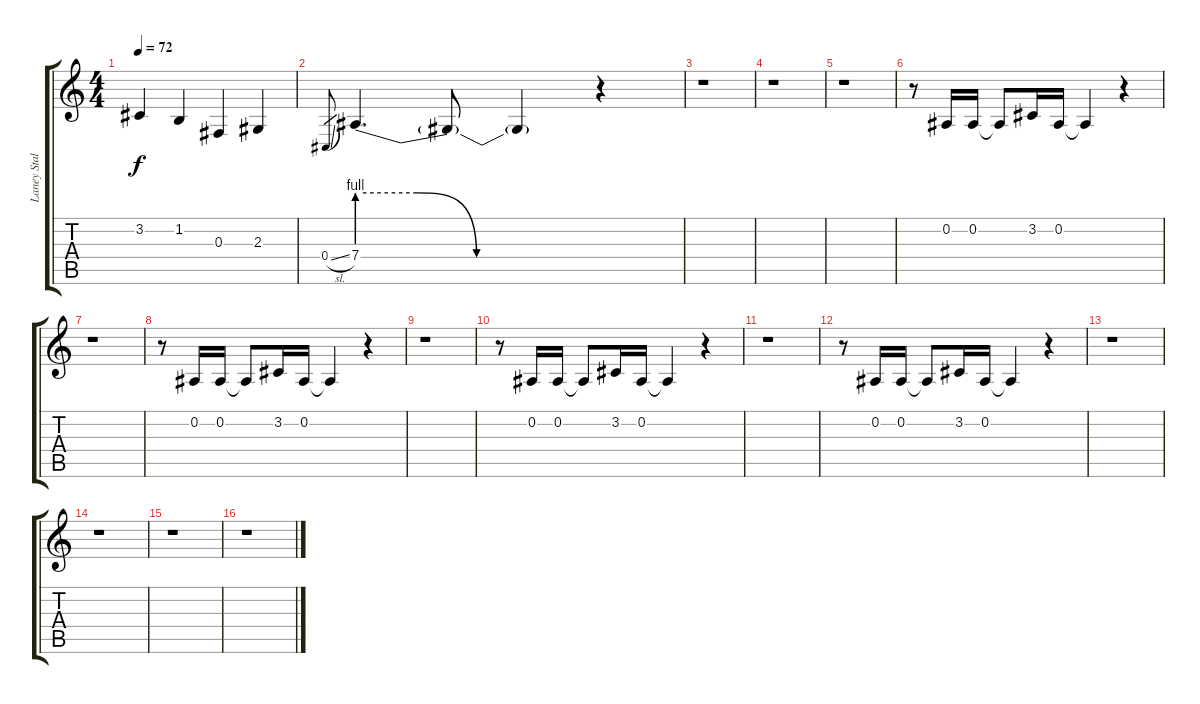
\track ("Laney Staley - Vocals" "Laney Stal") {instrument lead2sawtooth}
\staff {score tabs}
\tuning (Eb4 Bb3 Gb3 Db3 Ab2 Eb2) {hide}
\ts (4 4)
\tempo 72
\clef g2
\ks c
3.2.4{dy f} 1.2.4 0.3.4 2.3.4 |
0.4{sl}.8{gr} 7.4{be (custom 0 4 15 4 30 0 40 0 60 0)}.4{d} 7.4{t}.8 7.4{t}.4 r.4 |
r.1 |
r.1 |
r.1 |
r.8 0.2.16 0.2.16 0.2{t}.8 3.2.16 0.2.16 0.2{t}.4 r.4 |
r.1 |
r.8 0.2.16 0.2.16 0.2{t}.8 3.2.16 0.2.16 0.2{t}.4 r.4 |
r.1 |
r.8 0.2.16 0.2.16 0.2{t}.8 3.2.16 0.2.16 0.2{t}.4 r.4 |
r.1 |
r.8 0.2.16 0.2.16 0.2{t}.8 3.2.16 0.2.16 0.2{t}.4 r.4 |
r.1 |
r.1 |
r.1 |
r.1
